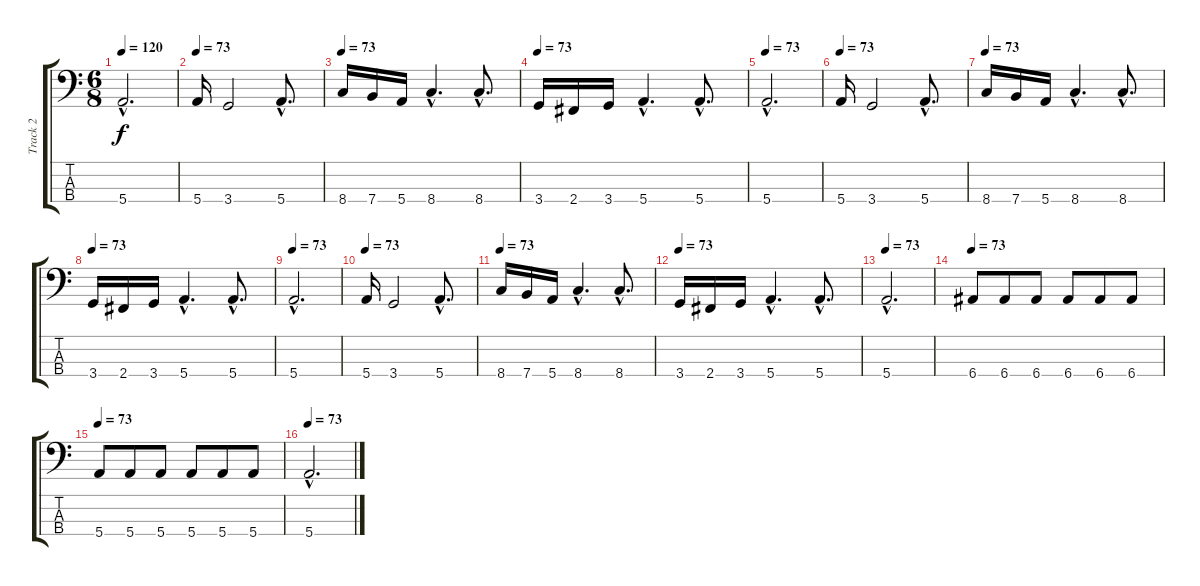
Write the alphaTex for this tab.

\track ("Track 2" "Track 2") {instrument slapbass2}
\staff {score tabs}
\tuning (G2 D2 A1 E1) {hide}
\ts (6 8)
\tempo 120
\tempo 73
\tempo 120
\clef f4
\ks c
5.4{hac}.2{d dy f instrument slapbass2} |
\tempo 73
5.4.16 3.4.2 5.4{hac}.8{d} |
\tempo 73
8.4.16 7.4.16 5.4.16 8.4{hac}.4{d} 8.4{hac}.8{d} |
\tempo 73
3.4.16 2.4.16 3.4.16 5.4{hac}.4{d} 5.4{hac}.8{d} |
\tempo 73
5.4{hac}.2{d} |
\tempo 73
5.4.16 3.4.2 5.4{hac}.8{d} |
\tempo 73
8.4.16 7.4.16 5.4.16 8.4{hac}.4{d} 8.4{hac}.8{d} |
\tempo 73
3.4.16 2.4.16 3.4.16 5.4{hac}.4{d} 5.4{hac}.8{d} |
\tempo 73
5.4{hac}.2{d} |
\tempo 73
5.4.16 3.4.2 5.4{hac}.8{d} |
\tempo 73
8.4.16 7.4.16 5.4.16 8.4{hac}.4{d} 8.4{hac}.8{d} |
\tempo 73
3.4.16 2.4.16 3.4.16 5.4{hac}.4{d} 5.4{hac}.8{d} |
\tempo 73
5.4{hac}.2{d} |
\tempo 73
6.4.8 6.4.8 6.4.8 6.4.8 6.4.8 6.4.8 |
\tempo 73
5.4.8 5.4.8 5.4.8 5.4.8 5.4.8 5.4.8 |
\tempo 73
5.4{hac}.2{d}
